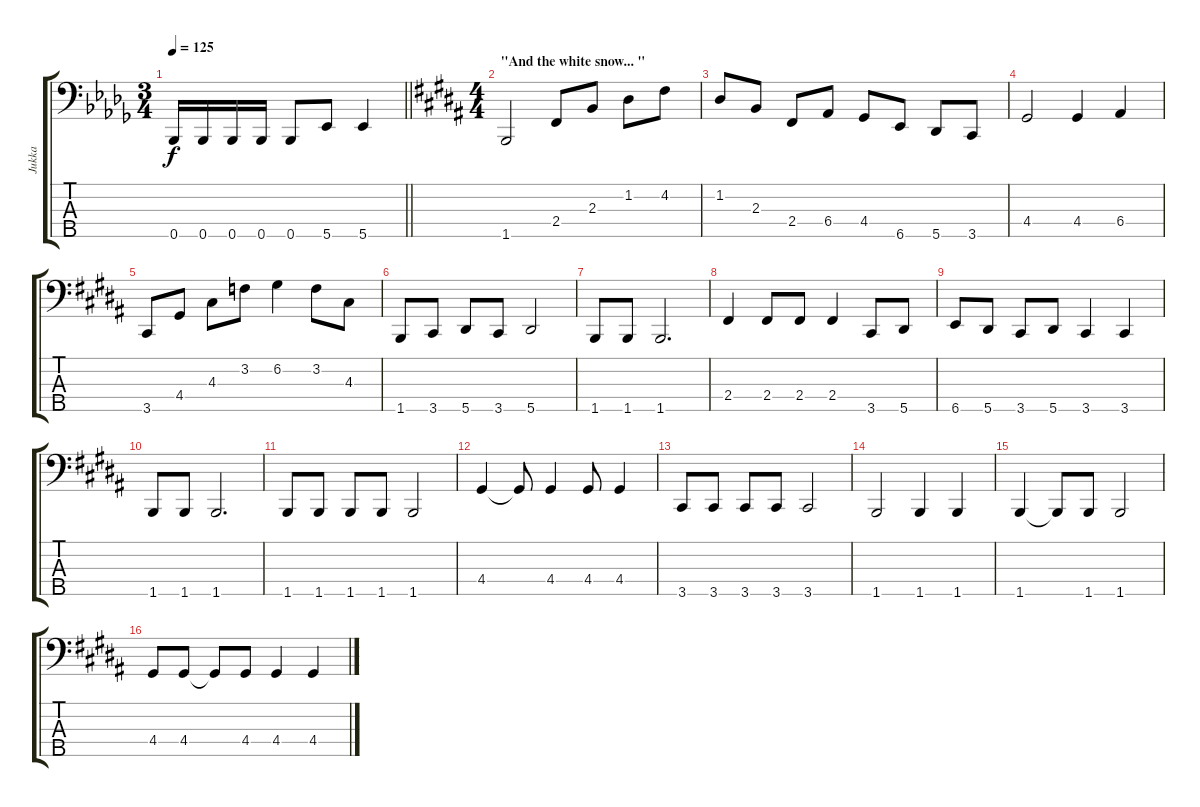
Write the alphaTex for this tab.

\track ("Jukka" "Jukka") {instrument electricbasspick}
\staff {score tabs}
\tuning (G2 D2 A1 E1 Bb0) {hide}
\ts (3 4)
\tempo 125
\clef f4
\barLineRight lightlight
\ks bbminor
0.5.16{dy f} 0.5.16 0.5.16 0.5.16 0.5.8 5.5.8 5.5.4 |
\ts (4 4)
\section ("" "\"And the white snow... \"")
\ks b
1.5.2 2.4.8 2.3.8 1.2.8 4.2.8 |
1.2.8 2.3.8 2.4.8 6.4.8 4.4.8 6.5.8 5.5.8 3.5.8 |
4.4.2 4.4.4 6.4.4 |
3.5.8 4.4.8 4.3.8 3.2.8 6.2.4 3.2.8 4.3.8 |
1.5.8 3.5.8 5.5.8 3.5.8 5.5.2 |
1.5.8 1.5.8 1.5.2{d} |
2.4.4 2.4.8 2.4.8 2.4.4 3.5.8 5.5.8 |
6.5.8 5.5.8 3.5.8 5.5.8 3.5.4 3.5.4 |
1.5.8 1.5.8 1.5.2{d} |
1.5.8 1.5.8 1.5.8 1.5.8 1.5.2 |
4.4.4 4.4{t}.8 4.4.4 4.4.8 4.4.4 |
3.5.8 3.5.8 3.5.8 3.5.8 3.5.2 |
1.5.2 1.5.4 1.5.4 |
1.5.4 1.5{t}.8 1.5.8 1.5.2 |
4.4.8 4.4.8 4.4{t}.8 4.4.8 4.4.4 4.4.4
